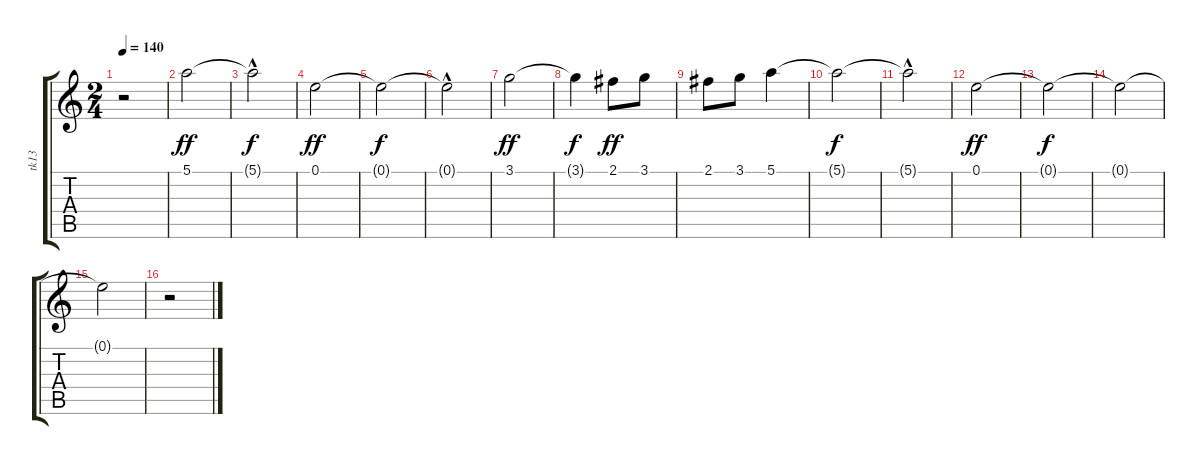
\track ("tk13" "tk13") {instrument electricguitarjazz}
\staff {score tabs}
\tuning (E4 B3 G3 D3 A2 E2) {hide}
\ts (2 4)
\tempo 140
\clef g2
\ks c
r.2{dy f} |
5.1.2{dy ff} |
5.1{hac t}.2{dy f} |
0.1.2{dy ff} |
0.1{t}.2{dy f} |
0.1{hac t}.2 |
3.1.2{dy ff} |
3.1{t}.4{dy f} 2.1.8{dy ff} 3.1.8 |
2.1.8 3.1.8 5.1.4 |
5.1{t}.2{dy f} |
5.1{hac t}.2 |
0.1.2{dy ff} |
0.1{t}.2{dy f} |
0.1{t}.2 |
0.1{t}.2 |
r.2
